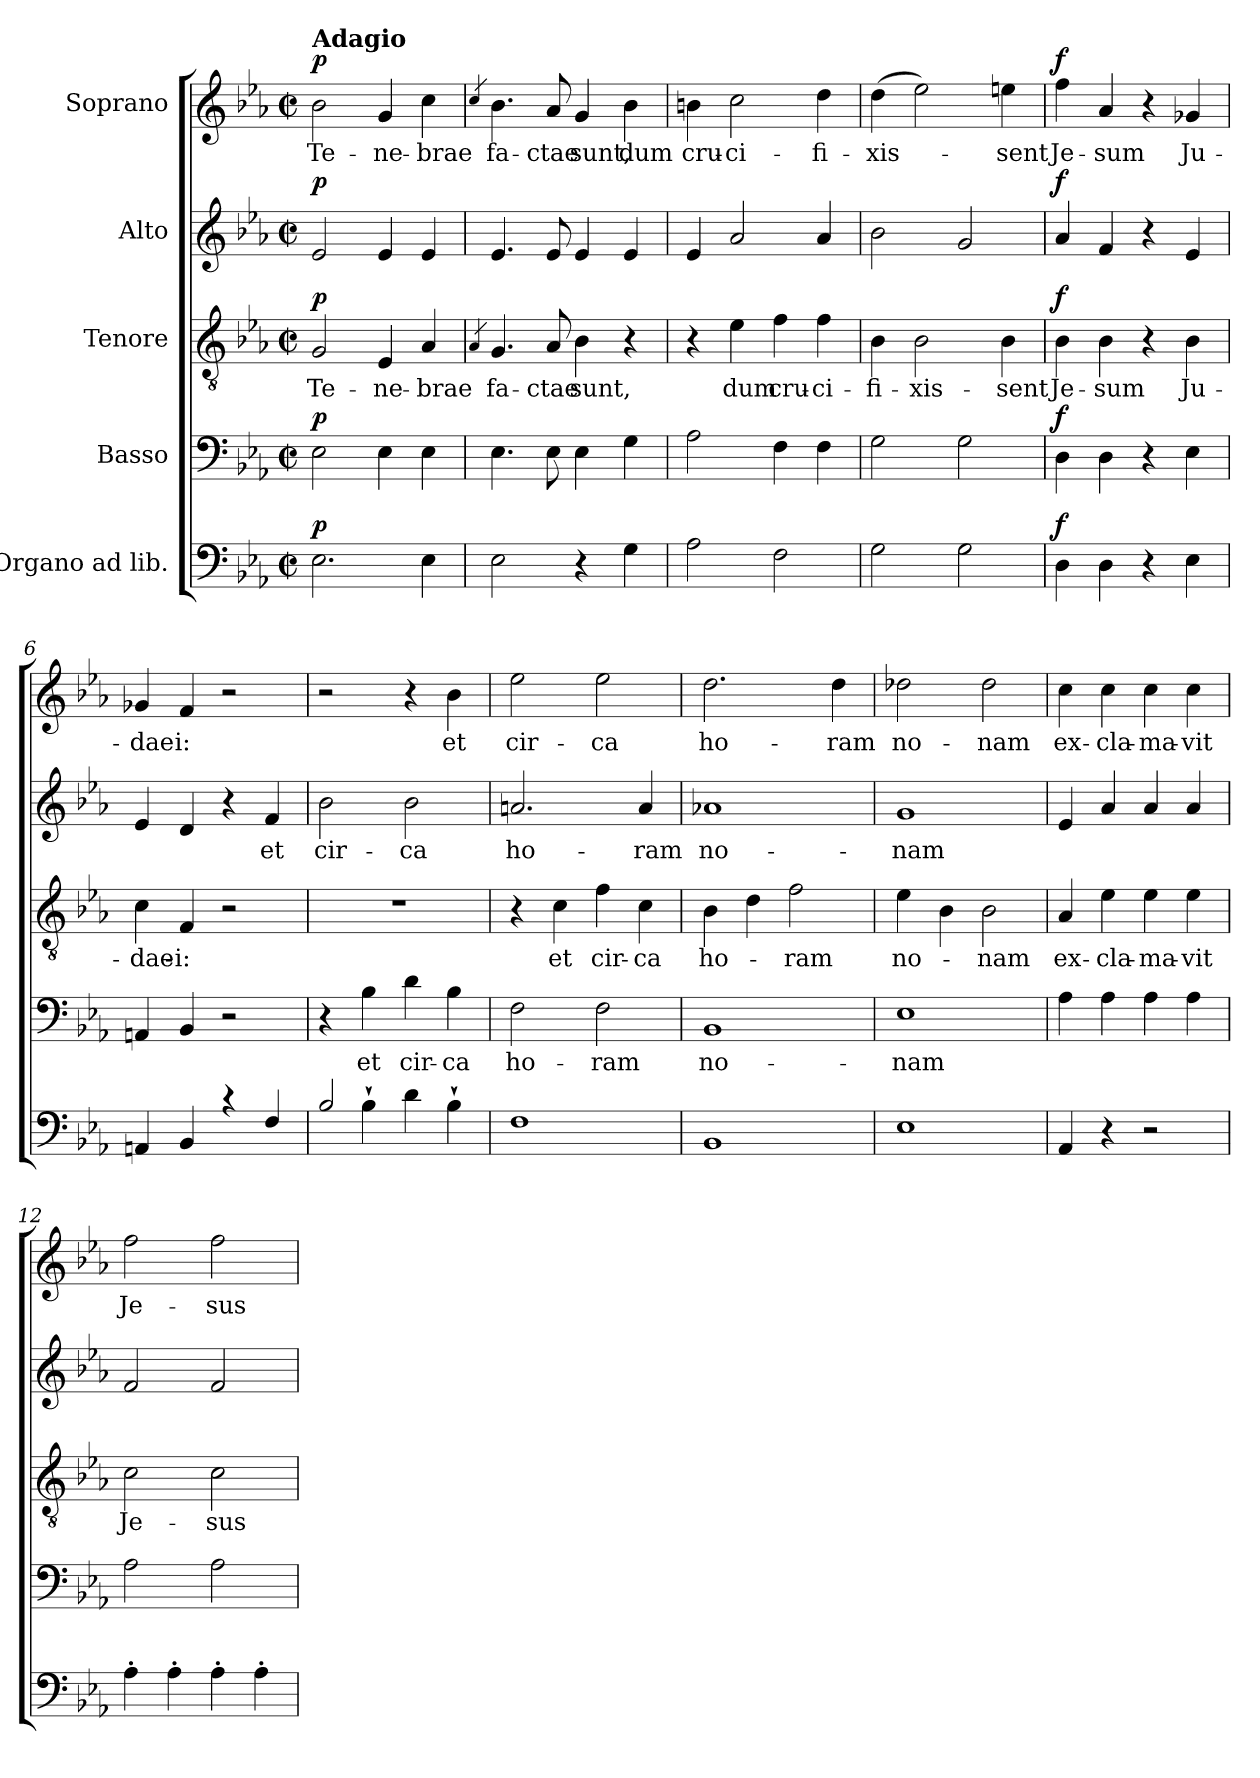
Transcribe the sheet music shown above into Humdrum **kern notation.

**kern	**dynam	**kern	**text	**dynam	**kern	**text	**dynam	**kern	**text	**dynam	**kern	**text	**dynam
*part5	*part5	*part4	*part4	*part4	*part3	*part3	*part3	*part2	*part2	*part2	*part1	*part1	*part1
*staff5	*staff5	*staff4	*staff4	*staff4	*staff3	*staff3	*staff3	*staff2	*staff2	*staff2	*staff1	*staff1	*staff1
*I"Organo ad lib.	*	*I"Basso	*	*	*I"Tenore	*	*	*I"Alto	*	*	*I"Soprano	*	*
*clefF4	*	*clefF4	*	*	*clefGv2	*	*	*clefG2	*	*	*clefG2	*	*
*k[b-e-a-]	*	*k[b-e-a-]	*	*	*k[b-e-a-]	*	*	*k[b-e-a-]	*	*	*k[b-e-a-]	*	*
*M2/2	*	*M2/2	*	*	*M2/2	*	*	*M2/2	*	*	*M2/2	*	*
*met(c|)	*	*met(c|)	*	*	*met(c|)	*	*	*met(c|)	*	*	*met(c|)	*	*
=1	=1	=1	=1	=1	=1	=1	=1	=1	=1	=1	=1	=1	=1
!	!	!	!	!	!	!	!	!	!	!	!LO:TX:a:B:t=Adagio	!	!
!	!LO:DY:a	!	!	!LO:DY:a	!	!	!LO:DY:a	!	!	!LO:DY:a	!	!	!LO:DY:a
2.E-\	p	2E-\	.	p	2G/	Te-	p	2e-/	.	p	2b-\	Te-	p
.	.	4E-\	.	.	4E-/	-ne-	.	4e-/	.	.	4g/	-ne-	.
4E-\	.	4E-\	.	.	4A-/	-brae	.	4e-/	.	.	4cc\	-brae	.
=2	=2	=2	=2	=2	=2	=2	=2	=2	=2	=2	=2	=2	=2
.	.	.	.	.	4qA-/	.	.	.	.	.	4qcc/	.	.
2E-\	.	4.E-\	.	.	4.G/	fa-	.	4.e-/	.	.	4.b-\	fa-	.
.	.	8E-\	.	.	8A-/	-ctae	.	8e-/	.	.	8a-/	-ctae	.
4r	.	4E-\	.	.	4B-\	sunt,	.	4e-/	.	.	4g/	sunt,	.
4G\	.	4G\	.	.	4r	.	.	4e-/	.	.	4b-\	dum	.
=3	=3	=3	=3	=3	=3	=3	=3	=3	=3	=3	=3	=3	=3
2A-\	.	2A-\	.	.	4r	.	.	4e-/	.	.	4bn\	cru-	.
.	.	.	.	.	4e-\	dum	.	2a-/	.	.	2cc\	-ci-	.
2F\	.	4F\	.	.	4f\	cru-	.	.	.	.	.	.	.
.	.	4F\	.	.	4f\	-ci-	.	4a-/	.	.	4dd\	-fi-	.
=4	=4	=4	=4	=4	=4	=4	=4	=4	=4	=4	=4	=4	=4
2G\	.	2G\	.	.	4B-\	-fi-	.	2b-\	.	.	(4dd\	-xis-	.
.	.	.	.	.	2B-\	-xis-	.	.	.	.	2ee-\)	.	.
2G\	.	2G\	.	.	.	.	.	2g/	.	.	.	.	.
.	.	.	.	.	4B-\	-sent	.	.	.	.	4een\	-sent	.
=5	=5	=5	=5	=5	=5	=5	=5	=5	=5	=5	=5	=5	=5
!	!LO:DY:a	!	!	!LO:DY:a	!	!	!LO:DY:a	!	!	!LO:DY:a	!	!	!LO:DY:a
4D\	f	4D\	.	f	4B-\	Je-	f	4a-/	.	f	4ff\	Je-	f
4D\	.	4D\	.	.	4B-\	-sum	.	4f/	.	.	4a-/	-sum	.
4r	.	4r	.	.	4r	.	.	4r	.	.	4r	.	.
4E-\	.	4E-\	.	.	4B-\	Ju-	.	4e-/	.	.	4g-X/	Ju-	.
!!LO:LB:g=z
=6	=6	=6	=6	=6	=6	=6	=6	=6	=6	=6	=6	=6	=6
*^	*	*	*	*	*	*	*	*	*	*	*	*	*
4AAn/	2rgyy	.	4AAn/	.	.	4c\	-dae-	.	4e-/	.	.	4g-X/	-dae	.
4BB-/	.	.	4BB-/	.	.	4F/	-i:	.	4d/	.	.	4f/	i:	.
4rCCyy	4rc	.	2r	.	.	2r	.	.	4r	.	.	2r	.	.
4ryy	4F/	.	.	.	.	.	.	.	4f/	et	.	.	.	.
=7	=7	=7	=7	=7	=7	=7	=7	=7	=7	=7	=7	=7	=7	=7
4rcyy	2B-/	.	4r	.	.	1r	.	.	2b-\	cir-	.	2r	.	.
4B-`\	.	.	4B-\	et	.	.	.	.	.	.	.	.	.	.
4d\	2ryy	.	4d\	cir-	.	.	.	.	2b-\	-ca	.	4r	.	.
4B-`\	.	.	4B-\	-ca	.	.	.	.	.	.	.	4b-\	et	.
*v	*v	*	*	*	*	*	*	*	*	*	*	*	*	*
=8	=8	=8	=8	=8	=8	=8	=8	=8	=8	=8	=8	=8	=8
1F	.	2F\	ho-	.	4r	.	.	2.an/	ho-	.	2ee-\	cir-	.
.	.	.	.	.	4c\	et	.	.	.	.	.	.	.
.	.	2F\	-ram	.	4f\	cir-	.	.	.	.	2ee-\	-ca	.
.	.	.	.	.	4c\	-ca	.	4a/	-ram	.	.	.	.
=9	=9	=9	=9	=9	=9	=9	=9	=9	=9	=9	=9	=9	=9
1BB-	.	1BB-	no-	.	4B-\	ho-	.	1a-X	no-	.	2.dd\	ho-	.
.	.	.	.	.	4d\	.	.	.	.	.	.	.	.
.	.	.	.	.	2f\	-ram	.	.	.	.	.	.	.
.	.	.	.	.	.	.	.	.	.	.	4dd\	-ram	.
=10	=10	=10	=10	=10	=10	=10	=10	=10	=10	=10	=10	=10	=10
1E-	.	1E-	-nam	.	4e-\	no-	.	1g	-nam	.	2dd-X\	no-	.
.	.	.	.	.	4B-\	.	.	.	.	.	.	.	.
.	.	.	.	.	2B-\	-nam	.	.	.	.	2dd-\	-nam	.
=11	=11	=11	=11	=11	=11	=11	=11	=11	=11	=11	=11	=11	=11
4AA-/	.	4A-\	.	.	4A-/	ex-	.	4e-/	.	.	4cc\	ex-	.
4r	.	4A-\	.	.	4e-\	-cla-	.	4a-/	.	.	4cc\	-cla-	.
2r	.	4A-\	.	.	4e-\	-ma-	.	4a-/	.	.	4cc\	-ma-	.
.	.	4A-\	.	.	4e-\	-vit	.	4a-/	.	.	4cc\	-vit	.
=12	=12	=12	=12	=12	=12	=12	=12	=12	=12	=12	=12	=12	=12
4A-'\	.	2A-\	.	.	2c\	Je-	.	2f/	.	.	2ff\	Je-	.
4A-'\	.	.	.	.	.	.	.	.	.	.	.	.	.
4A-'\	.	2A-\	.	.	2c\	-sus	.	2f/	.	.	2ff\	-sus	.
4A-'\	.	.	.	.	.	.	.	.	.	.	.	.	.
=	=	=	=	=	=	=	=	=	=	=	=	=	=
*-	*-	*-	*-	*-	*-	*-	*-	*-	*-	*-	*-	*-	*-
